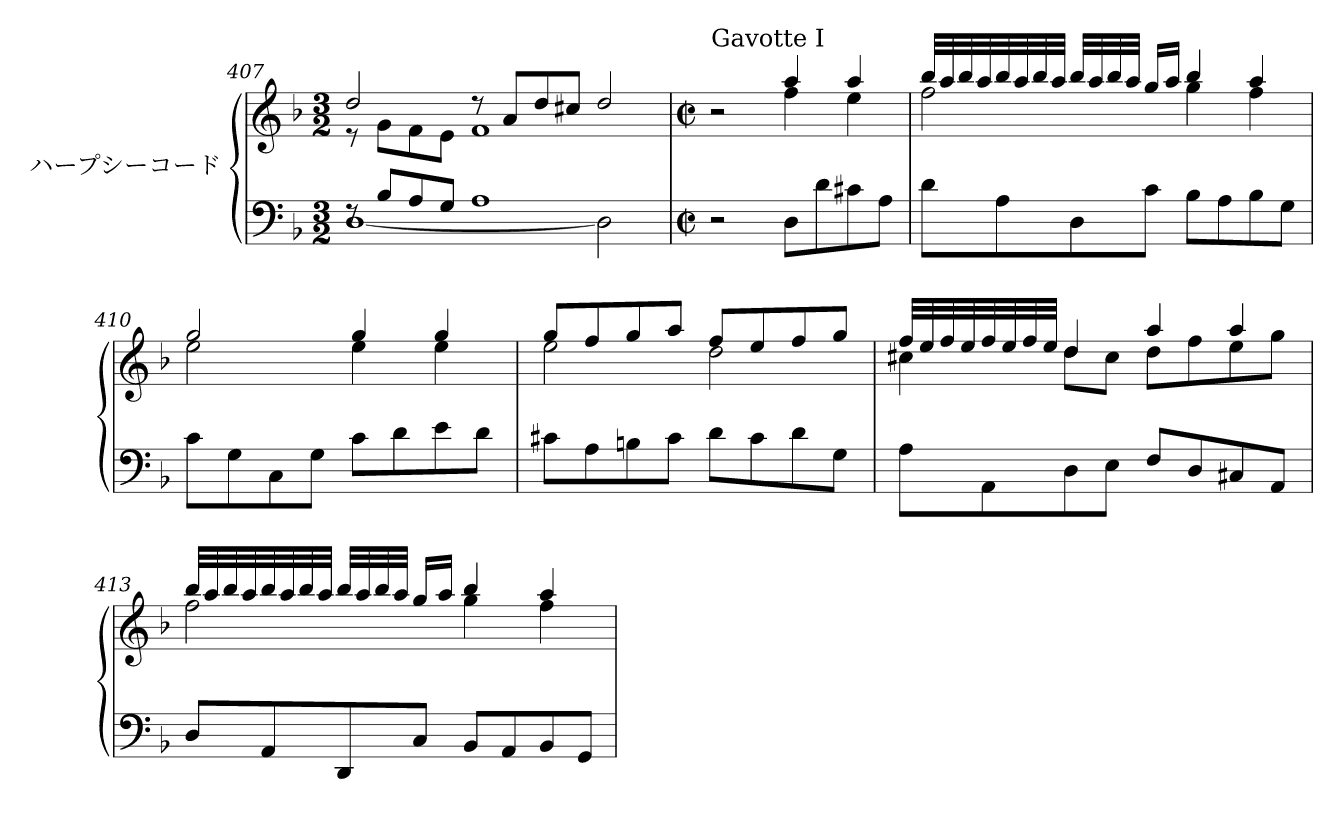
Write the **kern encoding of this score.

**kern	**kern
*part1	*part1
*staff2	*staff1
*I"ハープシーコード	*
*clefF4	*clefG2
*k[b-]	*k[b-]
*M3/2	*M3/2
=407	=407
*^	*^
8rF	[1D	2dd/	8r
8B-/L	.	.	8g\L
8A/	.	.	8f\
8G/J	.	.	8e\J
1A	.	8rdd	1f
.	.	8a/L	.
.	.	8dd/	.
.	.	8cc#X/J	.
.	2D\]	2dd/	.
*v	*v	*	*
!!LO:PB:g=z	!!
=408	=408	=408
*M2/2	*M2/2	*
*met(c|)	*met(c|)	*
*^	*	*
!	!	!LO:TX:a:t=Gavotte I	!
*v	*v	*	*
2r	2r	2ryy
8D\L	4aa/	4ff\
8d\	.	.
8c#X\	4aa/	4ee\
8A\J	.	.
=409	=409	=409
8d\L	32bb-/LLL	2ff\
.	32aa/	.
.	32bb-/	.
.	32aa/	.
8A\	32bb-/	.
.	32aa/	.
.	32bb-/	.
.	32aa/JJJ	.
8D\	32bb-/LLL	.
.	32aa/	.
.	32bb-/	.
.	32aa/JJJ	.
8c\J	16gg/LL	.
.	16aa/JJ	.
8B-\L	4bb-/	4gg\
8A\	.	.
8B-\	4aa/	4ff\
8G\J	.	.
=410	=410	=410
8c\L	2gg/	2ee\
8G\	.	.
8C\	.	.
8G\J	.	.
8c\L	4gg/	4ee\
8d\	.	.
8e\	4gg/	4ee\
8d\J	.	.
!!LO:LB:g=z	!!
=411	=411	=411
8c#X\L	8gg/L	2ee\
8A\	8ff/	.
8Bn\	8gg/	.
8c#\J	8aa/J	.
8d\L	8ff/L	2dd\
8c#\	8ee/	.
8d\	8ff/	.
8G\J	8gg/J	.
=412	=412	=412
8A\L	32ff/LLL	4cc#X\
.	32ee/	.
.	32ff/	.
.	32ee/	.
8AA\	32ff/	.
.	32ee/	.
.	32ff/	.
.	32ee/JJJ	.
8D\	4dd/	8dd\L
8E\J	.	8cc#\J
8F/L	4aa/	8dd\L
8D/	.	8ff\
8C#X/	4aa/	8ee\
8AA/J	.	8gg\J
!!LO:LB:g=z	!!
=413	=413	=413
8D/L	32bb-/LLL	2ff\
.	32aa/	.
.	32bb-/	.
.	32aa/	.
8AA/	32bb-/	.
.	32aa/	.
.	32bb-/	.
.	32aa/JJJ	.
8DD/	32bb-/LLL	.
.	32aa/	.
.	32bb-/	.
.	32aa/JJJ	.
8C/J	16gg/LL	.
.	16aa/JJ	.
8BB-/L	4bb-/	4gg\
8AA/	.	.
8BB-/	4aa/	4ff\
8GG/J	.	.
*	*v	*v
=	=
*-	*-
